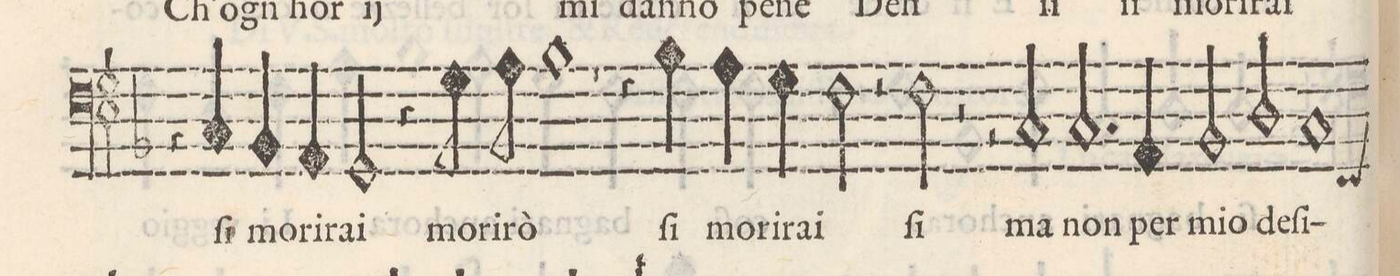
**kern	**text
*I"BASSO	*
*clefF4	*
*k[b-]	*
*met(C)	*
*M2/1	*
4r	.
4C/	ſi
4BB-/	mo-
4AA/	-ri-
=32-	=32-
2GG/	-rai
4r	.
8G\	mo-
8A\	-ri-
1B-	-rò
=33-	=33-
1r	.
4r	.
4B-\	ſi
4A\	mo-
4G\	-ri-
=34-	=34-
2F\	-rai
2r	.
2F\	ſi
2r	.
=35-	=35-
2r	.
2C/	ma
2.C/	non
4AA/	per
=36-	=36-
2BB-/	mio
2D/	de-
1C	-ſi-
*custos:FF	*
*-	*-
